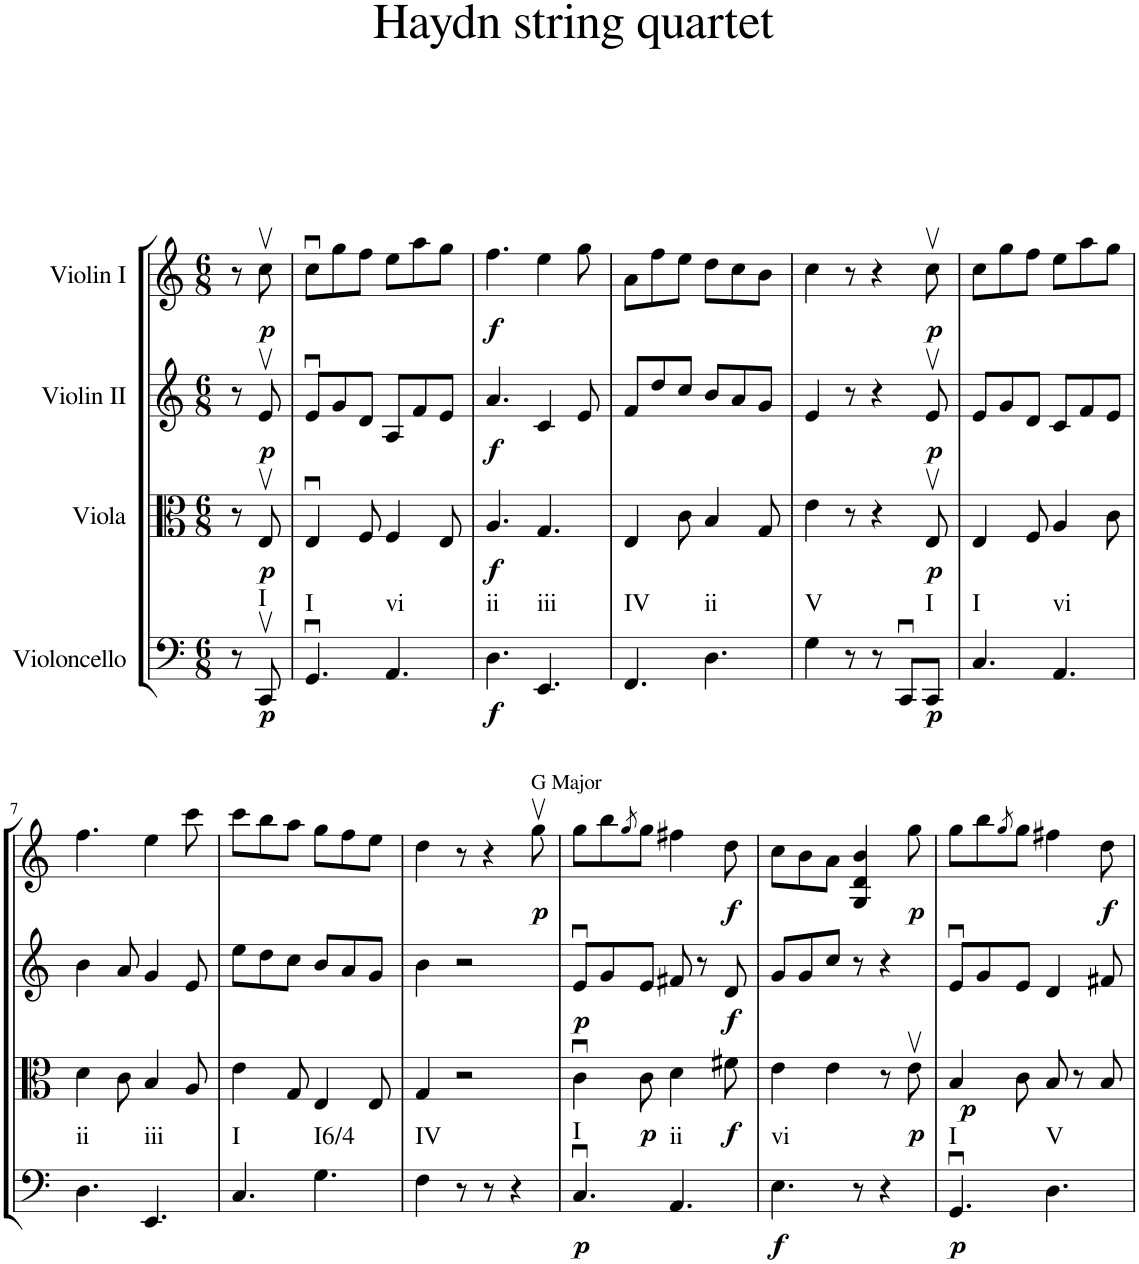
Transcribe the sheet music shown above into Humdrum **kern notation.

**kern	**dynam	**harte	**kern	**dynam	**kern	**dynam	**kern	**dynam
*part4	*part4	*part4	*part3	*part3	*part2	*part2	*part1	*part1
*staff4	*staff4	*	*staff3	*staff3	*staff2	*staff2	*staff1	*staff1
*I"Violoncello	*	*	*I"Viola	*	*I"Violin II	*	*I"Violin I	*
*I'Vc	*	*	*I'Vla	*	*I'Vln	*	*I'Vln	*
*clefF4	*	*	*clefC3	*	*clefG2	*	*clefG2	*
*k[]	*	*	*k[]	*	*k[]	*	*k[]	*
*M6/8	*	*	*M6/8	*	*M6/8	*	*M6/8	*
=1	=1	=1	=1	=1	=1	=1	=1	=1
8r	.	.	8r	.	8r	.	8r	.
!	!LO:DY:b	!LO:H:kt=I	!	!LO:DY:b	!	!LO:DY:b	!	!LO:DY:b
8CCv/	p	N	8Ev/	p	8ev/	p	8ccv\	p
=2	=2	=2	=2	=2	=2	=2	=2	=2
!	!	!LO:H:kt=I	!	!	!	!	!	!
4.GGu/	.	N	4Eu/	.	8eu/L	.	8ccu\L	.
.	.	.	.	.	8g/	.	8gg\	.
.	.	.	8F/	.	8d/J	.	8ff\J	.
!	!	!LO:H:kt=vi	!	!	!	!	!	!
4.AA/	.	N	4F/	.	8A/L	.	8ee\L	.
.	.	.	.	.	8f/	.	8aa\	.
.	.	.	8E/	.	8e/J	.	8gg\J	.
=3	=3	=3	=3	=3	=3	=3	=3	=3
!	!LO:DY:b	!LO:H:kt=ii	!	!LO:DY:b	!	!LO:DY:b	!	!LO:DY:b
4.D\	f	N	4.A/	f	4.a/	f	4.ff\	f
!	!	!LO:H:kt=iii	!	!	!	!	!	!
4.EE/	.	N	4.G/	.	4c/	.	4ee\	.
.	.	.	.	.	8e/	.	8gg\	.
=4	=4	=4	=4	=4	=4	=4	=4	=4
!	!	!LO:H:kt=IV	!	!	!	!	!	!
4.FF/	.	N	4E/	.	8f/L	.	8a\L	.
.	.	.	.	.	8dd/	.	8ff\	.
.	.	.	8c\	.	8cc/J	.	8ee\J	.
!	!	!LO:H:kt=ii	!	!	!	!	!	!
4.D\	.	N	4B/	.	8b/L	.	8dd\L	.
.	.	.	.	.	8a/	.	8cc\	.
.	.	.	8G/	.	8g/J	.	8b\J	.
=5	=5	=5	=5	=5	=5	=5	=5	=5
!	!	!LO:H:kt=V	!	!	!	!	!	!
4G\	.	N	4e\	.	4e/	.	4cc\	.
8r	.	.	8r	.	8r	.	8r	.
8r	.	.	4r	.	4r	.	4r	.
8CCu/L	.	.	.	.	.	.	.	.
!	!LO:DY:b	!LO:H:kt=I	!	!LO:DY:b	!	!LO:DY:b	!	!LO:DY:b
8CC/J	p	N	8Ev/	p	8ev/	p	8ccv\	p
=6	=6	=6	=6	=6	=6	=6	=6	=6
!	!	!LO:H:kt=I	!	!	!	!	!	!
4.C/	.	N	4E/	.	8e/L	.	8cc\L	.
.	.	.	.	.	8g/	.	8gg\	.
.	.	.	8F/	.	8d/J	.	8ff\J	.
!	!	!LO:H:kt=vi	!	!	!	!	!	!
4.AA/	.	N	4A/	.	8c/L	.	8ee\L	.
.	.	.	.	.	8f/	.	8aa\	.
.	.	.	8c\	.	8e/J	.	8gg\J	.
!!LO:LB:g=z
=7	=7	=7	=7	=7	=7	=7	=7	=7
!	!	!LO:H:kt=ii	!	!	!	!	!	!
4.D\	.	N	4d\	.	4b\	.	4.ff\	.
.	.	.	8c\	.	8a/	.	.	.
!	!	!LO:H:kt=iii	!	!	!	!	!	!
4.EE/	.	N	4B/	.	4g/	.	4ee\	.
.	.	.	8A/	.	8e/	.	8ccc\	.
=8	=8	=8	=8	=8	=8	=8	=8	=8
!	!	!LO:H:kt=I	!	!	!	!	!	!
4.C/	.	N	4e\	.	8ee\L	.	8ccc\L	.
.	.	.	.	.	8dd\	.	8bb\	.
.	.	.	8G/	.	8cc\J	.	8aa\J	.
!	!	!LO:H:kt=I6/4	!	!	!	!	!	!
4.G\	.	N	4E/	.	8b/L	.	8gg\L	.
.	.	.	.	.	8a/	.	8ff\	.
.	.	.	8E/	.	8g/J	.	8ee\J	.
=9	=9	=9	=9	=9	=9	=9	=9	=9
!	!	!LO:H:kt=IV	!	!	!	!	!	!
4F\	.	N	4G/	.	4b\	.	4dd\	.
8r	.	.	2r	.	2r	.	8r	.
8r	.	.	.	.	.	.	4r	.
4r	.	.	.	.	.	.	.	.
!	!	!	!	!	!	!	!LO:TX:a:t=G Major	!
!	!	!	!	!	!	!	!	!LO:DY:b
.	.	.	.	.	.	.	8ggv\	p
=10	=10	=10	=10	=10	=10	=10	=10	=10
!	!LO:DY:b	!LO:H:kt=I	!	!	!	!LO:DY:b	!	!
4.Cu/	p	N	4cu\	.	8eu/L	p	8gg\L	.
.	.	.	.	.	8g/	.	8bb\	.
.	.	.	.	.	.	.	8qgg/	.
!	!	!	!	!LO:DY:b	!	!	!	!
.	.	.	8c\	p	8e/J	.	8gg\J	.
!	!	!LO:H:kt=ii	!	!	!	!	!	!
4.AA/	.	N	4d\	.	8f#X/	.	4ff#X\	.
.	.	.	.	.	8r	.	.	.
!	!	!	!	!LO:DY:b	!	!LO:DY:b	!	!LO:DY:b
.	.	.	8f#X\	f	8d/	f	8dd\	f
=11	=11	=11	=11	=11	=11	=11	=11	=11
!	!LO:DY:b	!LO:H:kt=vi	!	!	!	!	!	!
4.E\	f	N	4e\	.	8g/L	.	8cc\L	.
.	.	.	.	.	8g/	.	8b\	.
.	.	.	4e\	.	8cc/J	.	8a\J	.
8r	.	.	.	.	8r	.	4G/ 4d/ 4b/	.
4r	.	.	8r	.	4r	.	.	.
!	!	!	!	!LO:DY:b	!	!	!	!LO:DY:b
.	.	.	8ev\	p	.	.	8gg\	p
=12	=12	=12	=12	=12	=12	=12	=12	=12
!	!LO:DY:b	!LO:H:kt=I	!	!LO:DY:b	!	!	!	!
4.GGu/	p	N	4B/	p	8eu/L	.	8gg\L	.
.	.	.	.	.	8g/	.	8bb\	.
.	.	.	.	.	.	.	8qgg/	.
.	.	.	8c\	.	8e/J	.	8gg\J	.
!	!	!LO:H:kt=V	!	!	!	!	!	!
4.D\	.	N	8B/	.	4d/	.	4ff#X\	.
.	.	.	8r	.	.	.	.	.
!	!	!	!	!	!	!	!	!LO:DY:b
.	.	.	8B/	.	8f#X/	.	8dd\	f
=	=	=	=	=	=	=	=	=
*-	*-	*-	*-	*-	*-	*-	*-	*-
